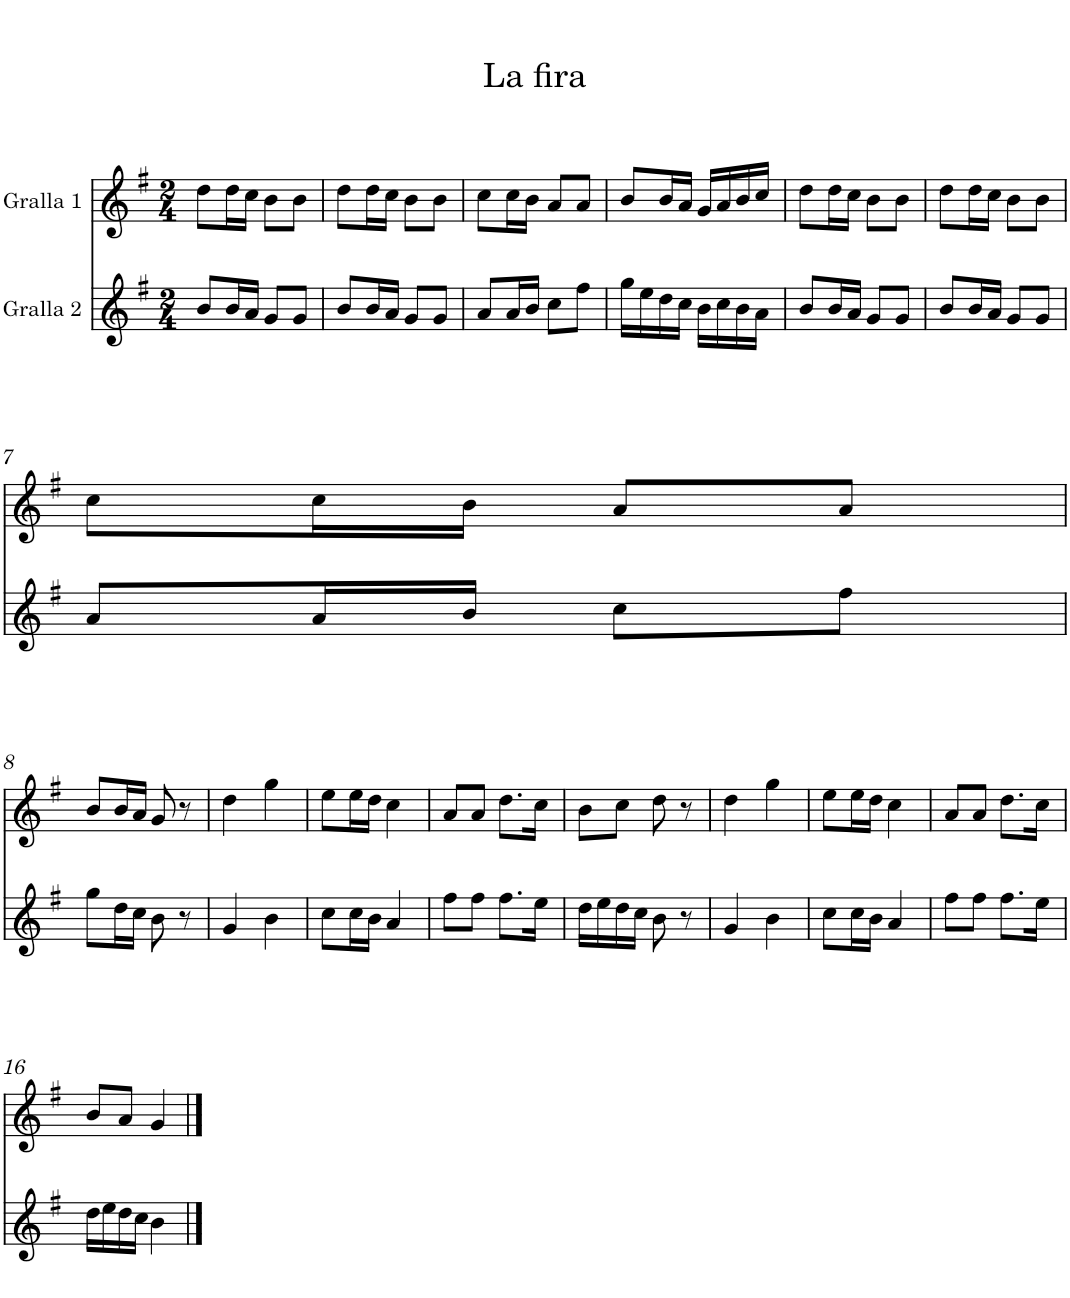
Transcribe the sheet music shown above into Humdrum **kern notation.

**kern	**kern
*part2	*part1
*staff2	*staff1
*I"Gralla 2	*I"Gralla 1
*clefG2	*clefG2
*k[f#]	*k[f#]
*M2/4	*M2/4
=1	=1
8b/L	8dd\L
16b/L	16dd\L
16a/JJ	16cc\JJ
8g/L	8b\L
8g/J	8b\J
=2	=2
8b/L	8dd\L
16b/L	16dd\L
16a/JJ	16cc\JJ
8g/L	8b\L
8g/J	8b\J
=3	=3
8a/L	8cc\L
16a/L	16cc\L
16b/JJ	16b\JJ
8cc\L	8a/L
8ff#\J	8a/J
=4	=4
16gg\LL	8b/L
16ee\	.
16dd\	16b/L
16cc\JJ	16a/JJ
16b\LL	16g/LL
16cc\	16a/
16b\	16b/
16a\JJ	16cc/JJ
=5	=5
8b/L	8dd\L
16b/L	16dd\L
16a/JJ	16cc\JJ
8g/L	8b\L
8g/J	8b\J
=6	=6
8b/L	8dd\L
16b/L	16dd\L
16a/JJ	16cc\JJ
8g/L	8b\L
8g/J	8b\J
!!LO:LB:g=z
=7	=7
8a/L	8cc\L
16a/L	16cc\L
16b/JJ	16b\JJ
8cc\L	8a/L
8ff#\J	8a/J
!!LO:LB:g=z
=8	=8
8gg\L	8b/L
16dd\L	16b/L
16cc\JJ	16a/JJ
8b\	8g/
8r	8r
=9	=9
4g/	4dd\
4b\	4gg\
=10	=10
8cc\L	8ee\L
16cc\L	16ee\L
16b\JJ	16dd\JJ
4a/	4cc\
=11	=11
8ff#\L	8a/L
8ff#\J	8a/J
8.ff#\L	8.dd\L
16ee\Jk	16cc\Jk
=12	=12
16dd\LL	8b\L
16ee\	.
16dd\	8cc\J
16cc\JJ	.
8b\	8dd\
8r	8r
=13	=13
4g/	4dd\
4b\	4gg\
=14	=14
8cc\L	8ee\L
16cc\L	16ee\L
16b\JJ	16dd\JJ
4a/	4cc\
=15	=15
8ff#\L	8a/L
8ff#\J	8a/J
8.ff#\L	8.dd\L
16ee\Jk	16cc\Jk
!!LO:LB:g=z
=16	=16
16dd\LL	8b/L
16ee\	.
16dd\	8a/J
16cc\JJ	.
4b\	4g/
==	==
*-	*-
